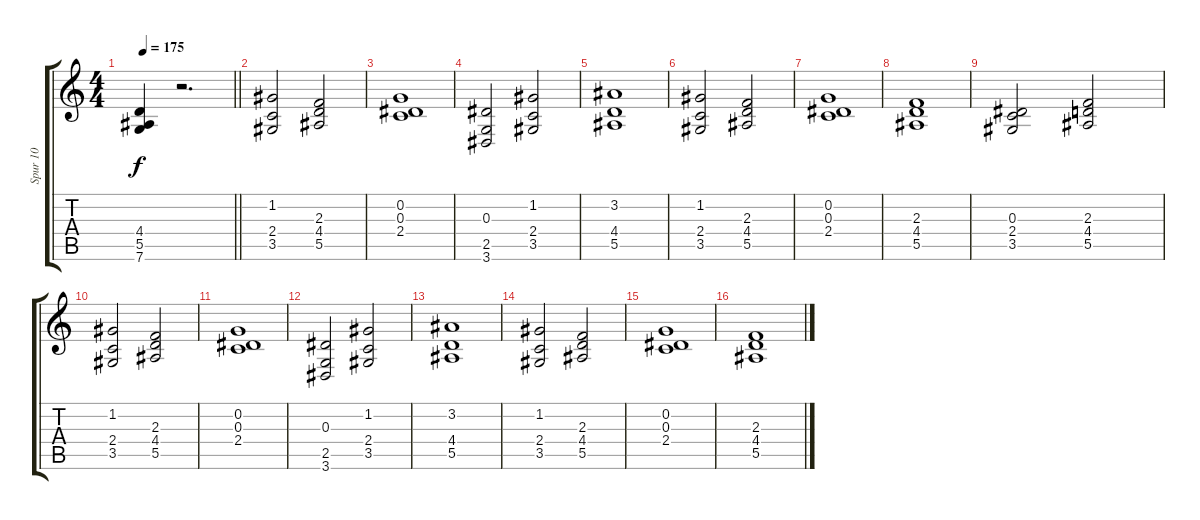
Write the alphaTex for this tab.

\track ("Spur 10" "Spur 10") {instrument distortionguitar}
\staff {score tabs}
\tuning (C4 G3 Eb3 Bb2 F2 C2) {hide}
\ts (4 4)
\tempo 175
\clef g2
\barLineRight lightlight
\ks c
(4.4 5.5 7.6).4{dy f} r.2{d} |
(1.2 2.4 3.5).2 (2.3 4.4 5.5).2 |
(0.2 0.3 2.4).1 |
(0.3 2.5 3.6).2 (1.2 2.4 3.5).2 |
(3.2 4.4 5.5).1 |
(1.2 2.4 3.5).2 (2.3 4.4 5.5).2 |
(0.2 0.3 2.4).1 |
(2.3 4.4 5.5).1 |
(0.3 2.4 3.5).2 (2.3 4.4 5.5).2 |
(1.2 2.4 3.5).2 (2.3 4.4 5.5).2 |
(0.2 0.3 2.4).1 |
(0.3 2.5 3.6).2 (1.2 2.4 3.5).2 |
(3.2 4.4 5.5).1 |
(1.2 2.4 3.5).2 (2.3 4.4 5.5).2 |
(0.2 0.3 2.4).1 |
(2.3 4.4 5.5).1
